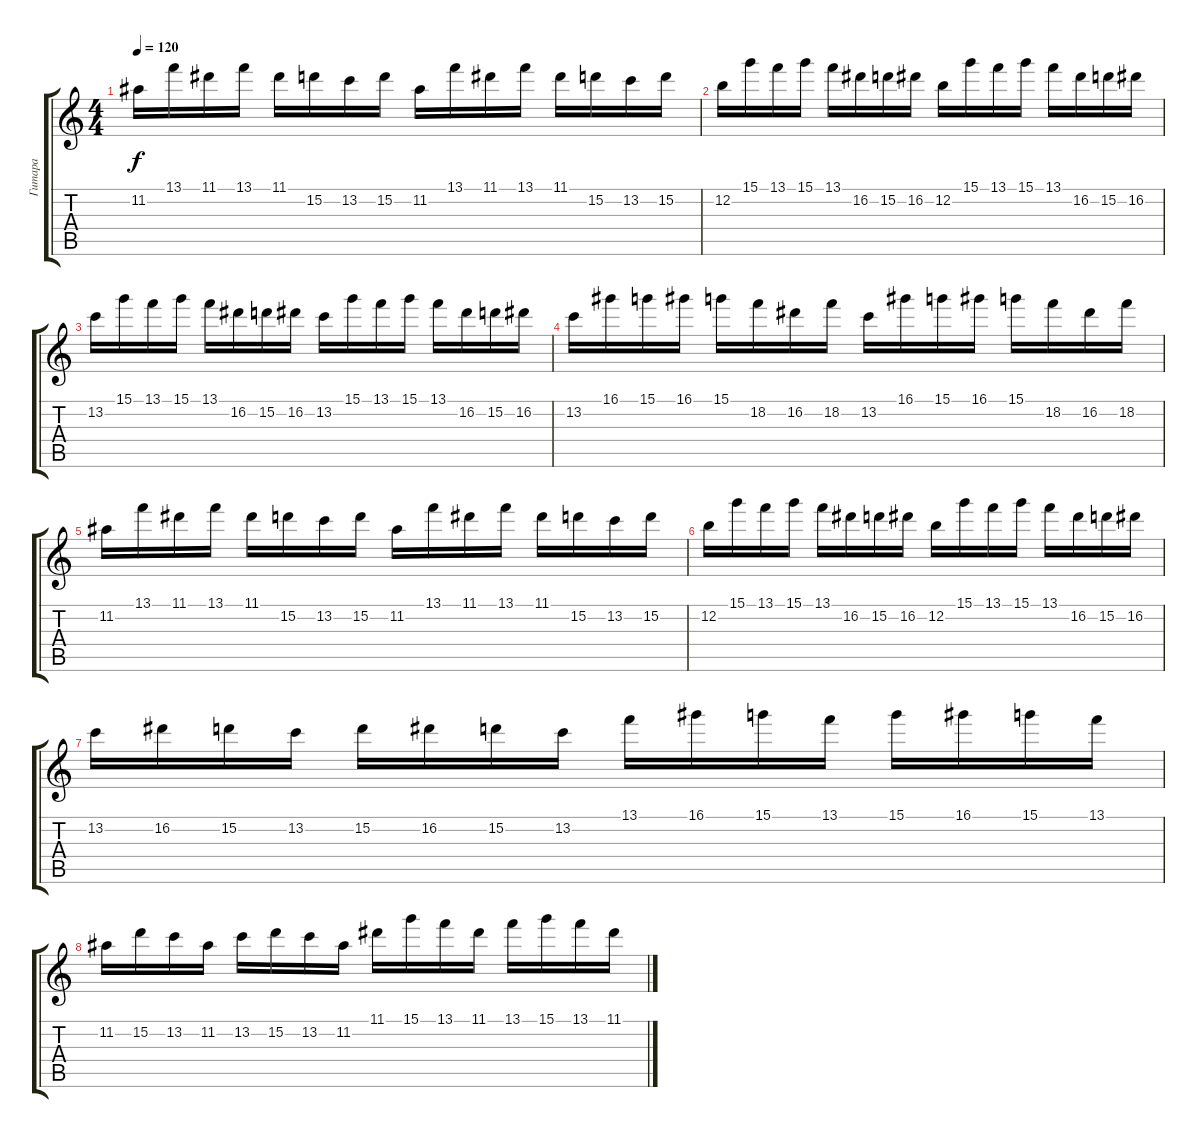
\track ("Гитара" "Гитара") {instrument distortionguitar}
\staff {score tabs}
\tuning (E4 B3 G3 D3 A2 E2) {hide}
\ts (4 4)
\tempo 120
\clef g2
\ks c
11.2.16{dy f} 13.1.16 11.1.16 13.1.16 11.1.16 15.2.16 13.2.16 15.2.16 11.2.16 13.1.16 11.1.16 13.1.16 11.1.16 15.2.16 13.2.16 15.2.16 |
12.2.16 15.1.16 13.1.16 15.1.16 13.1.16 16.2.16 15.2.16 16.2.16 12.2.16 15.1.16 13.1.16 15.1.16 13.1.16 16.2.16 15.2.16 16.2.16 |
13.2.16 15.1.16 13.1.16 15.1.16 13.1.16 16.2.16 15.2.16 16.2.16 13.2.16 15.1.16 13.1.16 15.1.16 13.1.16 16.2.16 15.2.16 16.2.16 |
13.2.16 16.1.16 15.1.16 16.1.16 15.1.16 18.2.16 16.2.16 18.2.16 13.2.16 16.1.16 15.1.16 16.1.16 15.1.16 18.2.16 16.2.16 18.2.16 |
11.2.16 13.1.16 11.1.16 13.1.16 11.1.16 15.2.16 13.2.16 15.2.16 11.2.16 13.1.16 11.1.16 13.1.16 11.1.16 15.2.16 13.2.16 15.2.16 |
12.2.16 15.1.16 13.1.16 15.1.16 13.1.16 16.2.16 15.2.16 16.2.16 12.2.16 15.1.16 13.1.16 15.1.16 13.1.16 16.2.16 15.2.16 16.2.16 |
13.2.16 16.2.16 15.2.16 13.2.16 15.2.16 16.2.16 15.2.16 13.2.16 13.1.16 16.1.16 15.1.16 13.1.16 15.1.16 16.1.16 15.1.16 13.1.16 |
11.2.16 15.2.16 13.2.16 11.2.16 13.2.16 15.2.16 13.2.16 11.2.16 11.1.16 15.1.16 13.1.16 11.1.16 13.1.16 15.1.16 13.1.16 11.1.16
